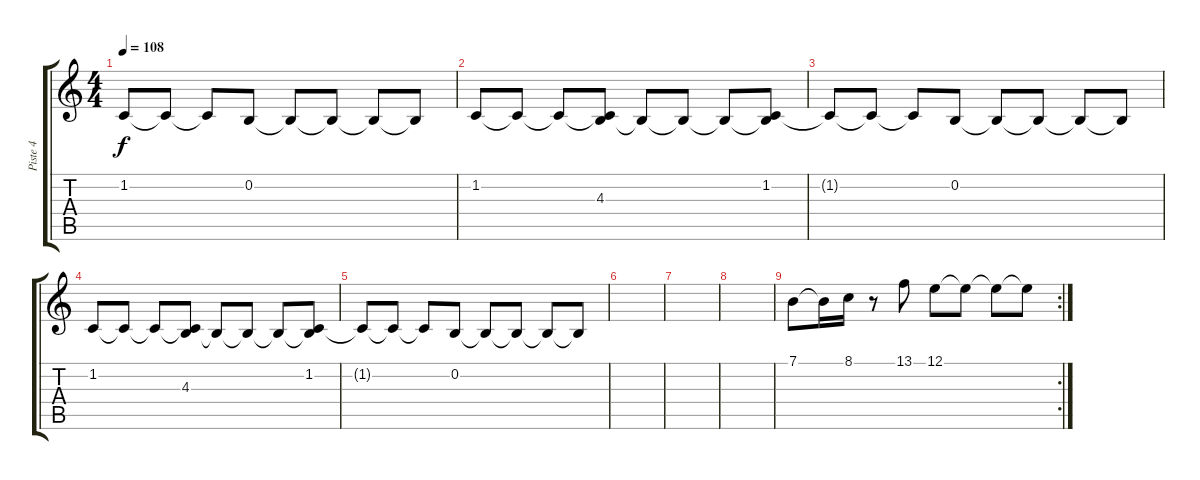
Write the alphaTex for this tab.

\track ("Piste 4" "Piste 4") {instrument electricpiano1}
\staff {score tabs}
\tuning (E4 B3 G3 D3 A2 E2) {hide}
\ts (4 4)
\tempo 108
\clef g2
\ks c
1.2{t}.8{dy f} 1.2{t}.8 1.2{t}.8 0.2.8 0.2{t}.8 0.2{t}.8 0.2{t}.8 0.2{t}.8 |
1.2.8 1.2{t}.8 1.2{t}.8 (1.2{t} 4.3).8 4.3{t}.8 4.3{t}.8 4.3{t}.8 (1.2 4.3{t}).8 |
1.2{t}.8 1.2{t}.8 1.2{t}.8 0.2.8 0.2{t}.8 0.2{t}.8 0.2{t}.8 0.2{t}.8 |
1.2.8 1.2{t}.8 1.2{t}.8 (1.2{t} 4.3).8 4.3{t}.8 4.3{t}.8 4.3{t}.8 (1.2 4.3{t}).8 |
1.2{t}.8 1.2{t}.8 1.2{t}.8 0.2.8 0.2{t}.8 0.2{t}.8 0.2{t}.8 0.2{t}.8 |
|
|
|
\rc 2
7.1.8 7.1{t}.16 8.1.16 r.8 13.1.8 12.1.8 12.1{t}.8 12.1{t}.8 12.1{t}.8
